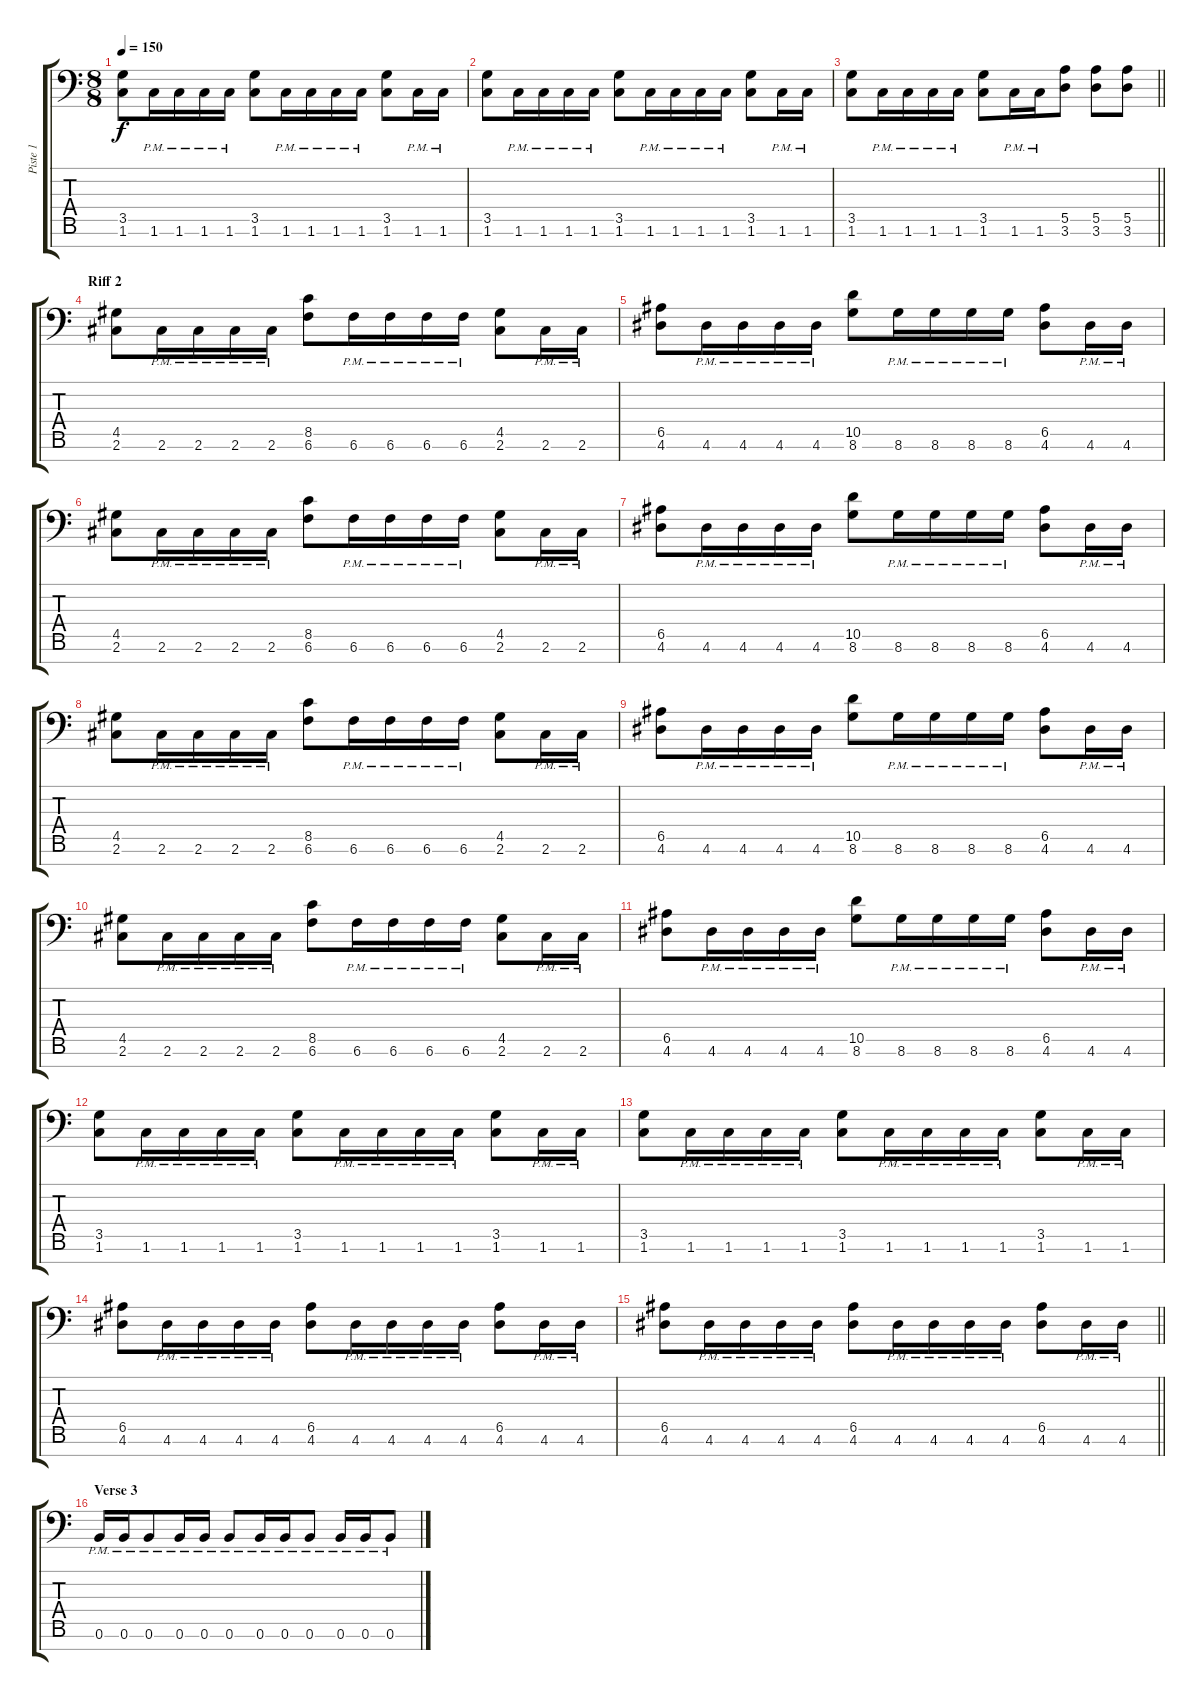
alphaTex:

\track ("Piste 1" "Piste 1") {instrument distortionguitar}
\staff {score tabs}
\tuning (B3 Gb3 D3 A2 E2 B1 Gb1) {hide}
\ts (8 8)
\tempo 150
\clef f4
\ks c
(3.5 1.6).8{dy f} 1.6{pm}.16 1.6{pm}.16 1.6{pm}.16 1.6{pm}.16 (3.5 1.6).8 1.6{pm}.16 1.6{pm}.16 1.6{pm}.16 1.6{pm}.16 (3.5 1.6).8 1.6{pm}.16 1.6{pm}.16 |
(3.5 1.6).8 1.6{pm}.16 1.6{pm}.16 1.6{pm}.16 1.6{pm}.16 (3.5 1.6).8 1.6{pm}.16 1.6{pm}.16 1.6{pm}.16 1.6{pm}.16 (3.5 1.6).8 1.6{pm}.16 1.6{pm}.16 |
\barLineRight lightlight
(3.5 1.6).8 1.6{pm}.16 1.6{pm}.16 1.6{pm}.16 1.6{pm}.16 (3.5 1.6).8 1.6{pm}.16 1.6{pm}.16 (5.5 3.6).8 (5.5 3.6).8 (5.5 3.6).8 |
\section ("" "Riff 2")
(4.5 2.6).8 2.6{pm}.16 2.6{pm}.16 2.6{pm}.16 2.6{pm}.16 (8.5 6.6).8 6.6{pm}.16 6.6{pm}.16 6.6{pm}.16 6.6{pm}.16 (4.5 2.6).8 2.6{pm}.16 2.6{pm}.16 |
(6.5 4.6).8 4.6{pm}.16 4.6{pm}.16 4.6{pm}.16 4.6{pm}.16 (10.5 8.6).8 8.6{pm}.16 8.6{pm}.16 8.6{pm}.16 8.6{pm}.16 (6.5 4.6).8 4.6{pm}.16 4.6{pm}.16 |
(4.5 2.6).8 2.6{pm}.16 2.6{pm}.16 2.6{pm}.16 2.6{pm}.16 (8.5 6.6).8 6.6{pm}.16 6.6{pm}.16 6.6{pm}.16 6.6{pm}.16 (4.5 2.6).8 2.6{pm}.16 2.6{pm}.16 |
(6.5 4.6).8 4.6{pm}.16 4.6{pm}.16 4.6{pm}.16 4.6{pm}.16 (10.5 8.6).8 8.6{pm}.16 8.6{pm}.16 8.6{pm}.16 8.6{pm}.16 (6.5 4.6).8 4.6{pm}.16 4.6{pm}.16 |
(4.5 2.6).8 2.6{pm}.16 2.6{pm}.16 2.6{pm}.16 2.6{pm}.16 (8.5 6.6).8 6.6{pm}.16 6.6{pm}.16 6.6{pm}.16 6.6{pm}.16 (4.5 2.6).8 2.6{pm}.16 2.6{pm}.16 |
(6.5 4.6).8 4.6{pm}.16 4.6{pm}.16 4.6{pm}.16 4.6{pm}.16 (10.5 8.6).8 8.6{pm}.16 8.6{pm}.16 8.6{pm}.16 8.6{pm}.16 (6.5 4.6).8 4.6{pm}.16 4.6{pm}.16 |
(4.5 2.6).8 2.6{pm}.16 2.6{pm}.16 2.6{pm}.16 2.6{pm}.16 (8.5 6.6).8 6.6{pm}.16 6.6{pm}.16 6.6{pm}.16 6.6{pm}.16 (4.5 2.6).8 2.6{pm}.16 2.6{pm}.16 |
(6.5 4.6).8 4.6{pm}.16 4.6{pm}.16 4.6{pm}.16 4.6{pm}.16 (10.5 8.6).8 8.6{pm}.16 8.6{pm}.16 8.6{pm}.16 8.6{pm}.16 (6.5 4.6).8 4.6{pm}.16 4.6{pm}.16 |
(3.5 1.6).8 1.6{pm}.16 1.6{pm}.16 1.6{pm}.16 1.6{pm}.16 (3.5 1.6).8 1.6{pm}.16 1.6{pm}.16 1.6{pm}.16 1.6{pm}.16 (3.5 1.6).8 1.6{pm}.16 1.6{pm}.16 |
(3.5 1.6).8 1.6{pm}.16 1.6{pm}.16 1.6{pm}.16 1.6{pm}.16 (3.5 1.6).8 1.6{pm}.16 1.6{pm}.16 1.6{pm}.16 1.6{pm}.16 (3.5 1.6).8 1.6{pm}.16 1.6{pm}.16 |
(6.5 4.6).8 4.6{pm}.16 4.6{pm}.16 4.6{pm}.16 4.6{pm}.16 (6.5 4.6).8 4.6{pm}.16 4.6{pm}.16 4.6{pm}.16 4.6{pm}.16 (6.5 4.6).8 4.6{pm}.16 4.6{pm}.16 |
\barLineRight lightlight
(6.5 4.6).8 4.6{pm}.16 4.6{pm}.16 4.6{pm}.16 4.6{pm}.16 (6.5 4.6).8 4.6{pm}.16 4.6{pm}.16 4.6{pm}.16 4.6{pm}.16 (6.5 4.6).8 4.6{pm}.16 4.6{pm}.16 |
\section ("" "Verse 3")
0.6{pm}.16 0.6{pm}.16 0.6{pm}.8 0.6{pm}.16 0.6{pm}.16 0.6{pm}.8 0.6{pm}.16 0.6{pm}.16 0.6{pm}.8 0.6{pm}.16 0.6{pm}.16 0.6{pm}.8
